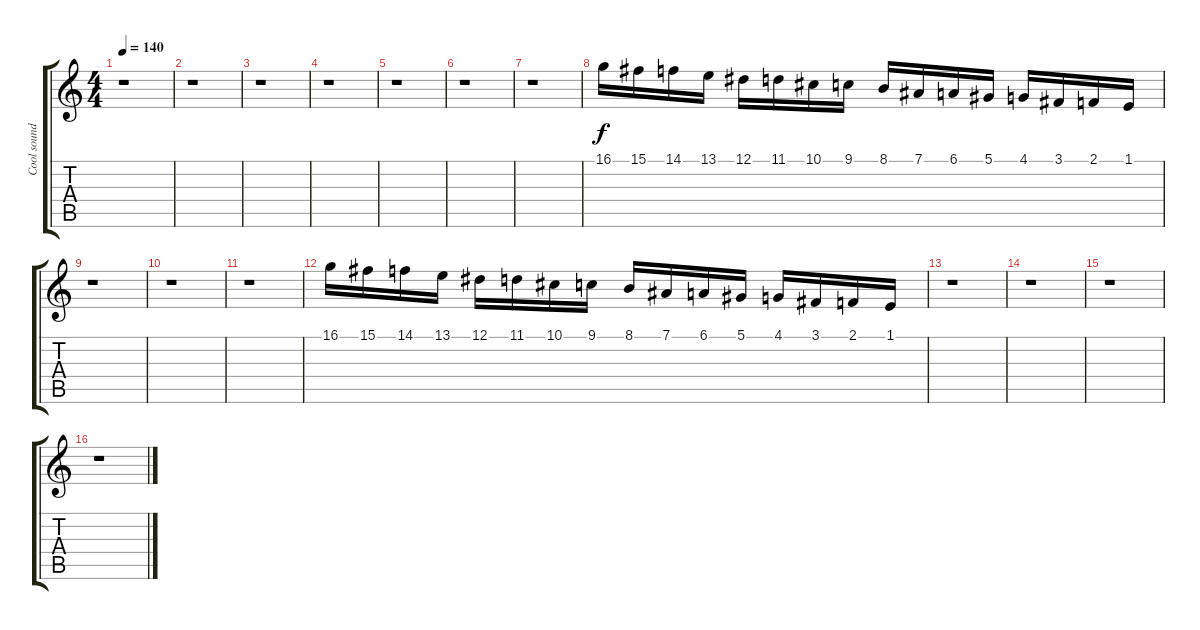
\track ("Cool sound" "Cool sound") {instrument pad1newage}
\staff {score tabs}
\tuning (Eb4 Bb3 Gb3 Db3 Ab2 Eb2) {hide}
\ts (4 4)
\tempo 140
\clef g2
\ks c
r.1{dy f instrument pad1newage} |
r.1 |
r.1 |
r.1 |
r.1 |
r.1 |
r.1 |
16.1.16 15.1.16 14.1.16 13.1.16 12.1.16 11.1.16 10.1.16 9.1.16 8.1.16 7.1.16 6.1.16 5.1.16 4.1.16 3.1.16 2.1.16 1.1.16 |
r.1 |
r.1 |
r.1 |
16.1.16 15.1.16 14.1.16 13.1.16 12.1.16 11.1.16 10.1.16 9.1.16 8.1.16 7.1.16 6.1.16 5.1.16 4.1.16 3.1.16 2.1.16 1.1.16 |
r.1 |
r.1 |
r.1 |
r.1
